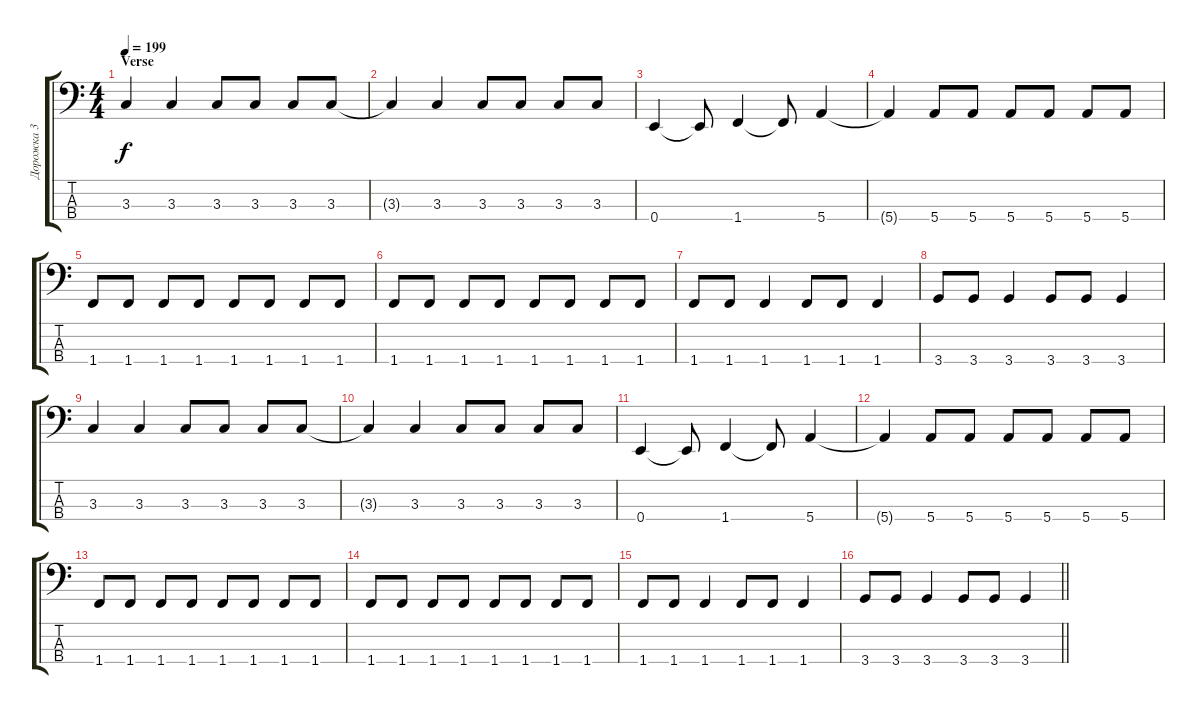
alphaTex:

\track ("Дорожка 3" "Дорожка 3") {instrument electricbassfinger}
\staff {score tabs}
\tuning (G2 D2 A1 E1) {hide}
\ts (4 4)
\section ("" "Verse")
\tempo 199
\clef f4
\ks c
3.3.4{dy f} 3.3.4 3.3.8 3.3.8 3.3.8 3.3.8 |
3.3{t}.4 3.3.4 3.3.8 3.3.8 3.3.8 3.3.8 |
0.4.4 0.4{t}.8 1.4.4 1.4{t}.8 5.4.4 |
5.4{t}.4 5.4.8 5.4.8 5.4.8 5.4.8 5.4.8 5.4.8 |
1.4.8 1.4.8 1.4.8 1.4.8 1.4.8 1.4.8 1.4.8 1.4.8 |
1.4.8 1.4.8 1.4.8 1.4.8 1.4.8 1.4.8 1.4.8 1.4.8 |
1.4.8 1.4.8 1.4.4 1.4.8 1.4.8 1.4.4 |
3.4.8 3.4.8 3.4.4 3.4.8 3.4.8 3.4.4 |
3.3.4 3.3.4 3.3.8 3.3.8 3.3.8 3.3.8 |
3.3{t}.4 3.3.4 3.3.8 3.3.8 3.3.8 3.3.8 |
0.4.4 0.4{t}.8 1.4.4 1.4{t}.8 5.4.4 |
5.4{t}.4 5.4.8 5.4.8 5.4.8 5.4.8 5.4.8 5.4.8 |
1.4.8 1.4.8 1.4.8 1.4.8 1.4.8 1.4.8 1.4.8 1.4.8 |
1.4.8 1.4.8 1.4.8 1.4.8 1.4.8 1.4.8 1.4.8 1.4.8 |
1.4.8 1.4.8 1.4.4 1.4.8 1.4.8 1.4.4 |
\barLineRight lightlight
3.4.8 3.4.8 3.4.4 3.4.8 3.4.8 3.4.4
